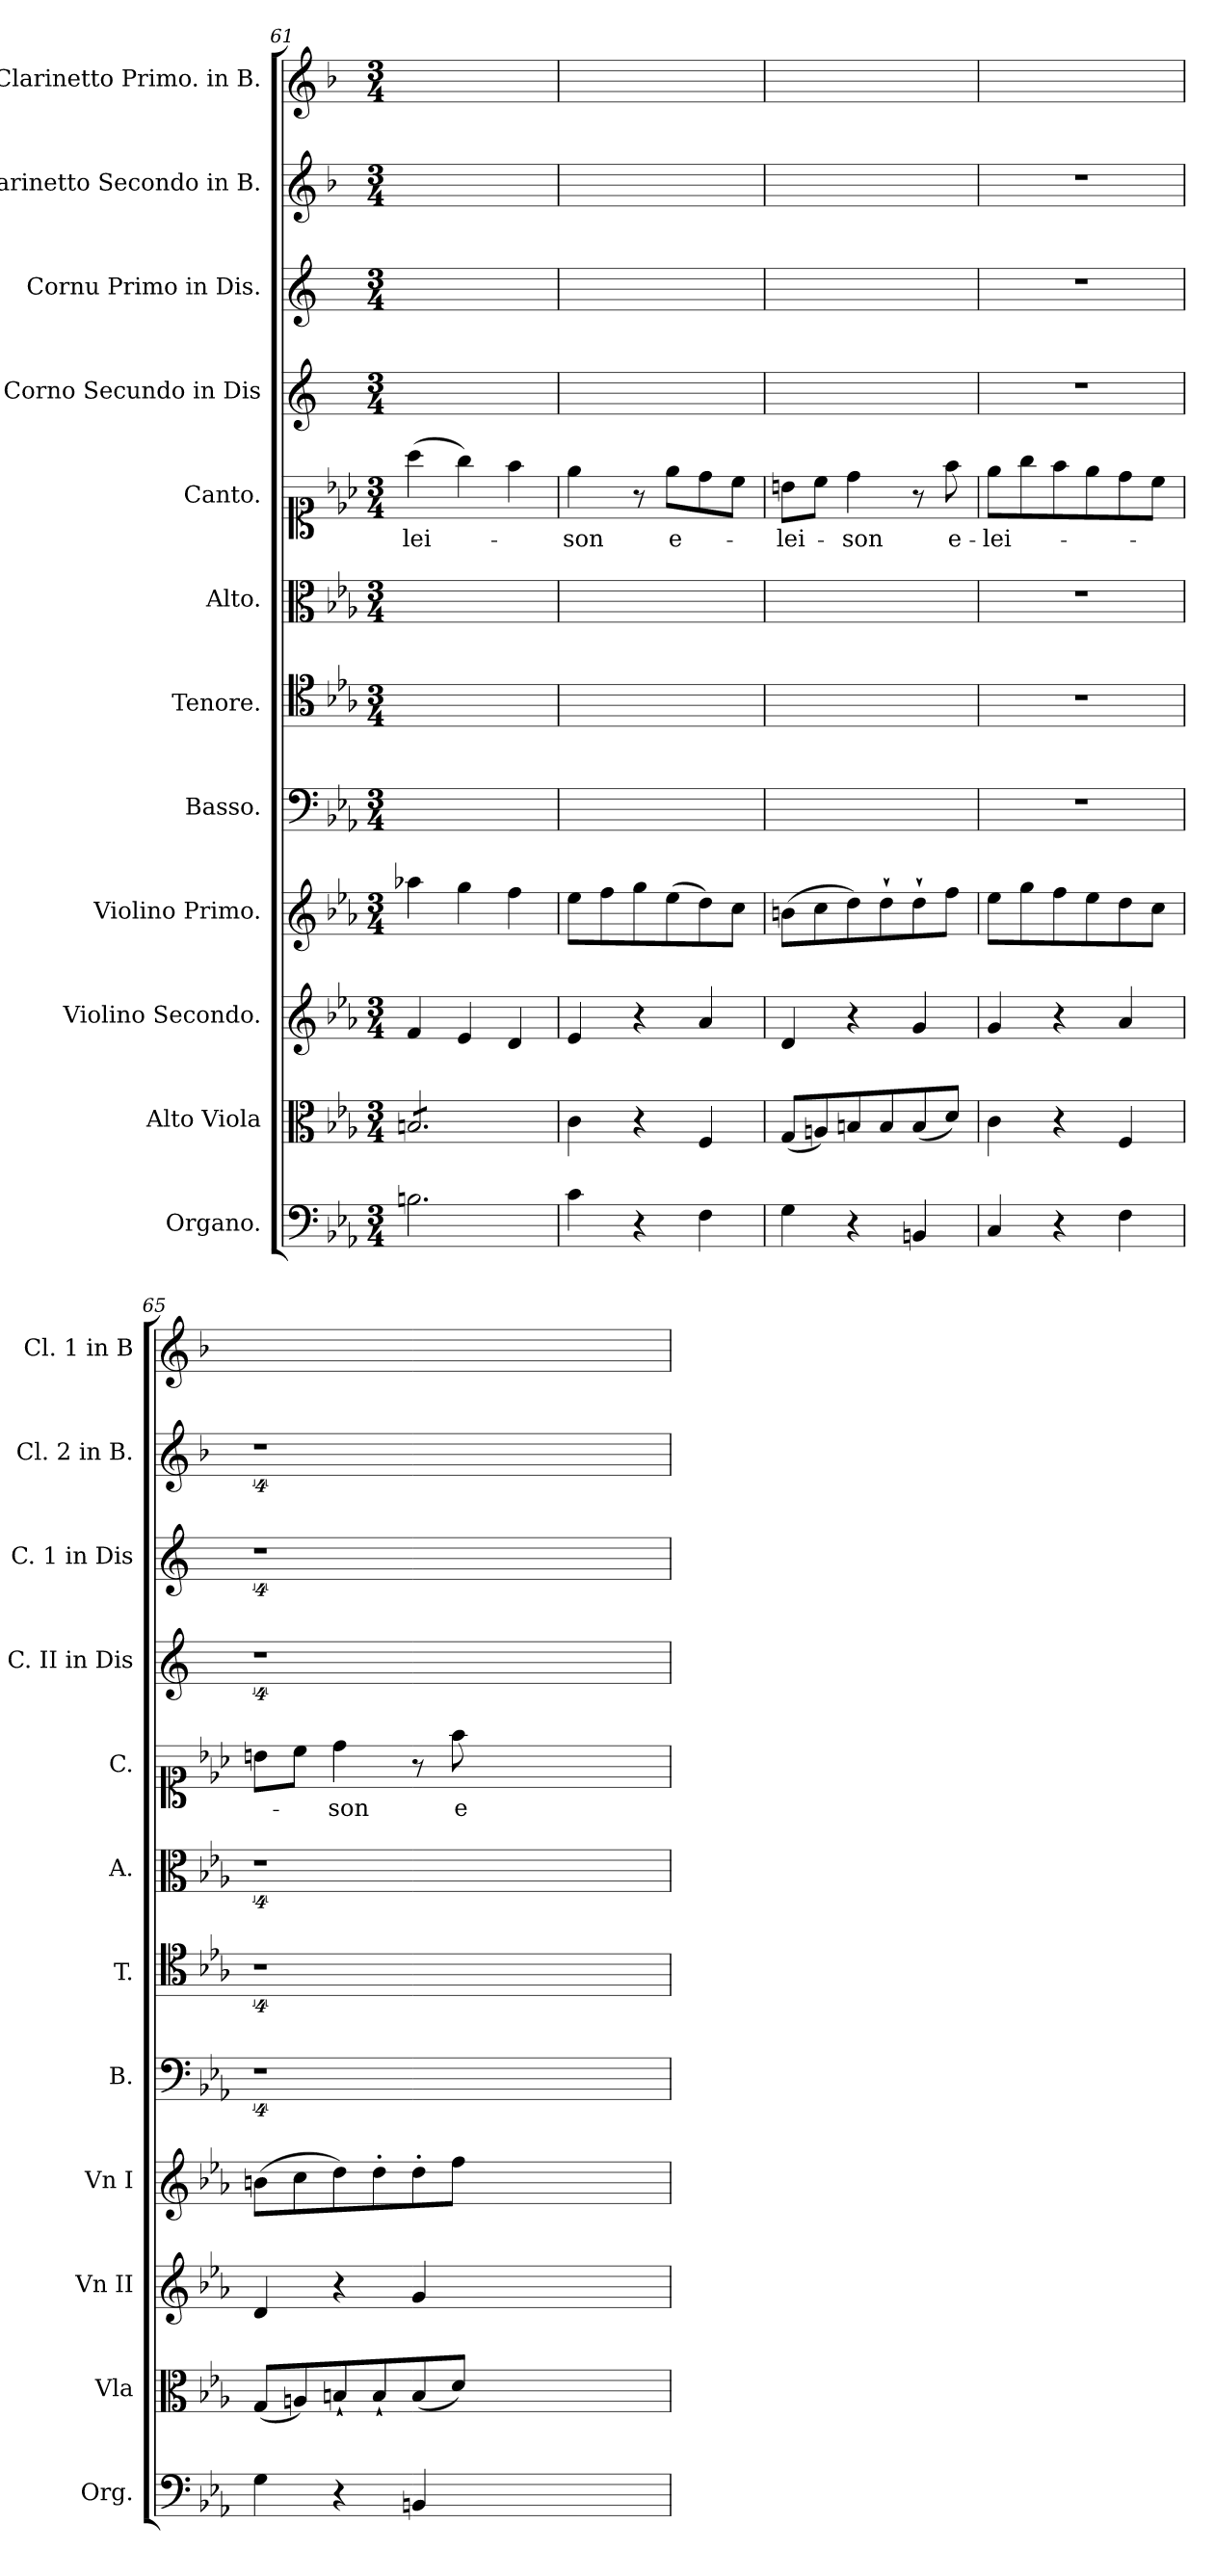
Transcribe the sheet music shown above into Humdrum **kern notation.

**kern	**kern	**kern	**kern	**kern	**kern	**kern	**kern	**text	**kern	**kern	**kern	**kern
*part12	*part11	*part10	*part9	*part8	*part7	*part6	*part5	*part5	*part4	*part3	*part2	*part1
*staff12	*staff11	*staff10	*staff9	*staff8	*staff7	*staff6	*staff5	*staff5	*staff4	*staff3	*staff2	*staff1
*I"Organo.	*I"Alto Viola	*I"Violino Secondo.	*I"Violino Primo.	*I"Basso.	*I"Tenore.	*I"Alto.	*I"Canto.	*	*I"Corno Secundo in Dis	*I"Cornu Primo in Dis.	*I"Clarinetto Secondo in B.	*I"Clarinetto Primo. in B.
*I'Org.	*I'Vla	*I'Vn II	*I'Vn I	*I'B.	*I'T.	*I'A.	*I'C.	*	*I'C. II in Dis	*I'C. 1 in Dis	*I'Cl. 2 in B.	*I'Cl. 1 in B
*clefF4	*clefC3	*clefG2	*clefG2	*clefF4	*clefC4	*clefC3	*clefC1	*	*clefG2	*clefG2	*clefG2	*clefG2
*	*	*	*	*	*	*	*	*	*ITrd-2c-3	*ITrd5c9	*ITrd1c2	*ITrd1c2
*k[b-e-a-]	*k[b-e-a-]	*k[b-e-a-]	*k[b-e-a-]	*k[b-e-a-]	*k[b-e-a-]	*k[b-e-a-]	*k[b-e-a-]	*	*k[b-e-a-]	*k[b-e-a-]	*k[b-e-a-]	*k[b-e-a-]
*E-:	*E-:	*E-:	*E-:	*E-:	*E-:	*E-:	*E-:	*	*E-:	*E-:	*E-:	*E-:
*M3/4	*M3/4	*M3/4	*M3/4	*M3/4	*M3/4	*M3/4	*M3/4	*	*M3/4	*M3/4	*M3/4	*M3/4
=61	=61	=61	=61	=61	=61	=61	=61	=61	=61	=61	=61	=61
!	!	!	!	!	!	!	!	!LO:LY:i	!	!	!	!
*	*tremolo	*	*	*	*	*	*	*	*	*	*	*
2.Bn\	8Bn/L	4f/	4aa-X\	2.ryy	2.ryy	2.ryy	(4aa-\	-lei-	2.ryy	2.ryy	2.ryy	2.ryy
.	8Bn/	.	.	.	.	.	.	.	.	.	.	.
.	8Bn/	4e-/	4gg\	.	.	.	4gg\)	.	.	.	.	.
.	8Bn/	.	.	.	.	.	.	.	.	.	.	.
.	8Bn/	4d/	4ff\	.	.	.	4ff\	.	.	.	.	.
.	8Bn/J	.	.	.	.	.	.	.	.	.	.	.
*	*Xtremolo	*	*	*	*	*	*	*	*	*	*	*
=62	=62	=62	=62	=62	=62	=62	=62	=62	=62	=62	=62	=62
!	!	!	!	!	!	!	!	!LO:LY:i	!	!	!	!
4c\	4c\	4e-/	8ee-\L	2.ryy	2.ryy	2.ryy	4ee-\	-son	2.ryy	2.ryy	2.ryy	2.ryy
.	.	.	8ff\	.	.	.	.	.	.	.	.	.
4r	4r	4r	8gg\	.	.	.	8r	.	.	.	.	.
!	!	!	!	!	!	!	!	!LO:LY:i	!	!	!	!
.	.	.	(8ee-\	.	.	.	8ee-\L	e-	.	.	.	.
4F\	4F/	4a-/	8dd\)	.	.	.	8dd\	.	.	.	.	.
.	.	.	8cc\J	.	.	.	8cc\J	.	.	.	.	.
=63	=63	=63	=63	=63	=63	=63	=63	=63	=63	=63	=63	=63
!	!	!	!	!	!	!	!	!LO:LY:i	!	!	!	!
4G\	(8G/L	4d/	(8bn\L	2.ryy	2.ryy	2.ryy	8bn\L	-lei-	2.ryy	2.ryy	2.ryy	2.ryy
.	8An/)	.	8cc\	.	.	.	8cc\J	.	.	.	.	.
!	!	!	!	!	!	!	!	!LO:LY:i	!	!	!	!
4r	8Bn/	4r	8dd\)	.	.	.	4dd\	-son	.	.	.	.
.	8B/	.	8dd`\	.	.	.	.	.	.	.	.	.
4BBn/	(8B/	4g/	8dd`\	.	.	.	8r	.	.	.	.	.
.	8d/J)	.	8ff\J	.	.	.	8ff\	e-	.	.	.	.
=64	=64	=64	=64	=64	=64	=64	=64	=64	=64	=64	=64	=64
4C/	4c\	4g/	8ee-\L	2.r	2.r	2.r	8ee-\L	-lei-	2.r	2.r	2.r	2.ryy
.	.	.	8gg\	.	.	.	8gg\	.	.	.	.	.
4r	4r	4r	8ff\	.	.	.	8ff\	.	.	.	.	.
.	.	.	8ee-\	.	.	.	8ee-\	.	.	.	.	.
4F\	4F/	4a-/	8dd\	.	.	.	8dd\	.	.	.	.	.
.	.	.	8cc\J	.	.	.	8cc\J	.	.	.	.	.
=65	=65	=65	=65	=65	=65	=65	=65	=65	=65	=65	=65	=65
4G\	(8G/L	4d/	(8bn\L	4%9r	4%9r	4%9r	8bn\L	.	4%9r	4%9r	4%9r	2.ryy
.	8An/)	.	8cc\	.	.	.	8cc\J	.	.	.	.	.
4r	8Bn`/	4r	8dd\)	.	.	.	4dd\	-son	.	.	.	.
.	8B`/	.	8dd'\	.	.	.	.	.	.	.	.	.
4BBn/	(8B/	4g/	8dd'\	.	.	.	8r	.	.	.	.	.
.	8d/J)	.	8ff\J	.	.	.	8ff\	e-	.	.	.	.
1.ryy	1.ryy	1.ryy	1.ryy	.	.	.	1.ryy	.	.	.	.	1.ryy
=	=	=	=	=	=	=	=	=	=	=	=	=
*-	*-	*-	*-	*-	*-	*-	*-	*-	*-	*-	*-	*-
